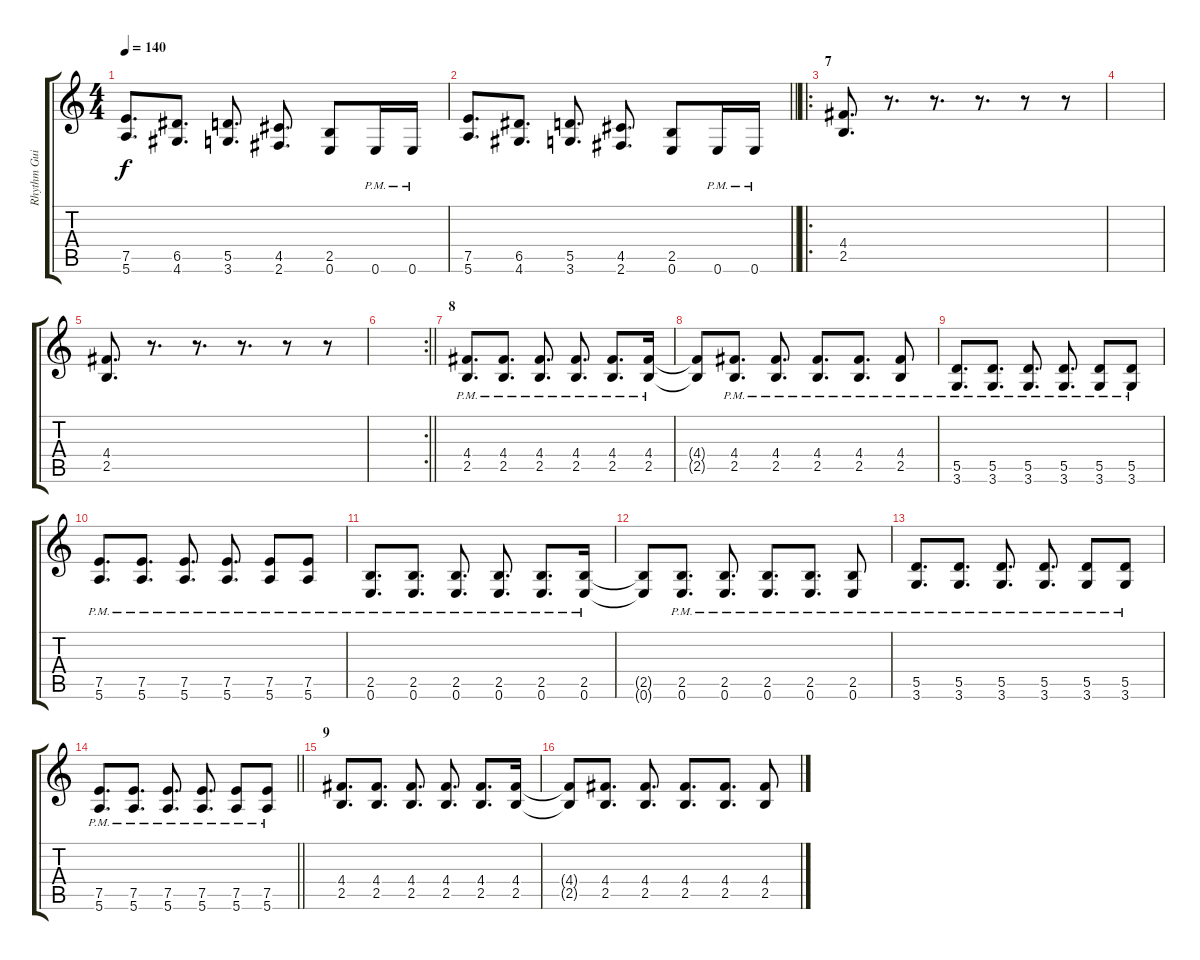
\track ("Rhythm Guitar" "Rhythm Gui") {instrument distortionguitar}
\staff {score tabs}
\tuning (E4 B3 G3 D3 A2 E2) {hide}
\ts (4 4)
\tempo 140
\clef g2
\ks c
(7.5 5.6).8{d dy f} (6.5 4.6).8{d} (5.5 3.6).8{d} (4.5 2.6).8{d} (2.5 0.6).8 0.6{pm}.16 0.6{pm}.16 |
\barLineRight lightlight
(7.5 5.6).8{d} (6.5 4.6).8{d} (5.5 3.6).8{d} (4.5 2.6).8{d} (2.5 0.6).8 0.6{pm}.16 0.6{pm}.16 |
\ro
\section ("" "7")
(4.4 2.5).8{d} r.8{d} r.8{d} r.8{d} r.8 r.8 |
|
(4.4 2.5).8{d} r.8{d} r.8{d} r.8{d} r.8 r.8 |
\rc 2
\barLineRight lightlight
|
\section ("" "8")
(4.4{pm} 2.5{pm}).8{d} (4.4{pm} 2.5{pm}).8{d} (4.4{pm} 2.5{pm}).8{d} (4.4{pm} 2.5{pm}).8{d} (4.4{pm} 2.5{pm}).8{d} (4.4{pm} 2.5{pm}).16 |
(4.4{t} 2.5{t}).8 (4.4{pm} 2.5{pm}).8{d} (4.4{pm} 2.5{pm}).8{d} (4.4{pm} 2.5{pm}).8{d} (4.4{pm} 2.5{pm}).8{d} (4.4{pm} 2.5{pm}).8 |
(5.5{pm} 3.6{pm}).8{d} (5.5{pm} 3.6{pm}).8{d} (5.5{pm} 3.6{pm}).8{d} (5.5{pm} 3.6{pm}).8{d} (5.5{pm} 3.6{pm}).8 (5.5{pm} 3.6{pm}).8 |
(7.5{pm} 5.6{pm}).8{d} (7.5{pm} 5.6{pm}).8{d} (7.5{pm} 5.6{pm}).8{d} (7.5{pm} 5.6{pm}).8{d} (7.5{pm} 5.6{pm}).8 (7.5{pm} 5.6{pm}).8 |
(2.5{pm} 0.6{pm}).8{d} (2.5{pm} 0.6{pm}).8{d} (2.5{pm} 0.6{pm}).8{d} (2.5{pm} 0.6{pm}).8{d} (2.5{pm} 0.6{pm}).8{d} (2.5{pm} 0.6{pm}).16 |
(2.5{t} 0.6{t}).8 (2.5{pm} 0.6{pm}).8{d} (2.5{pm} 0.6{pm}).8{d} (2.5{pm} 0.6{pm}).8{d} (2.5{pm} 0.6{pm}).8{d} (2.5{pm} 0.6{pm}).8 |
(5.5{pm} 3.6{pm}).8{d} (5.5{pm} 3.6{pm}).8{d} (5.5{pm} 3.6{pm}).8{d} (5.5{pm} 3.6{pm}).8{d} (5.5{pm} 3.6{pm}).8 (5.5{pm} 3.6{pm}).8 |
\barLineRight lightlight
(7.5{pm} 5.6{pm}).8{d} (7.5{pm} 5.6{pm}).8{d} (7.5{pm} 5.6{pm}).8{d} (7.5{pm} 5.6{pm}).8{d} (7.5{pm} 5.6{pm}).8 (7.5{pm} 5.6{pm}).8 |
\section ("" "9")
(4.4 2.5).8{d} (4.4 2.5).8{d} (4.4 2.5).8{d} (4.4 2.5).8{d} (4.4 2.5).8{d} (4.4 2.5).16 |
(4.4{t} 2.5{t}).8 (4.4 2.5).8{d} (4.4 2.5).8{d} (4.4 2.5).8{d} (4.4 2.5).8{d} (4.4 2.5).8
